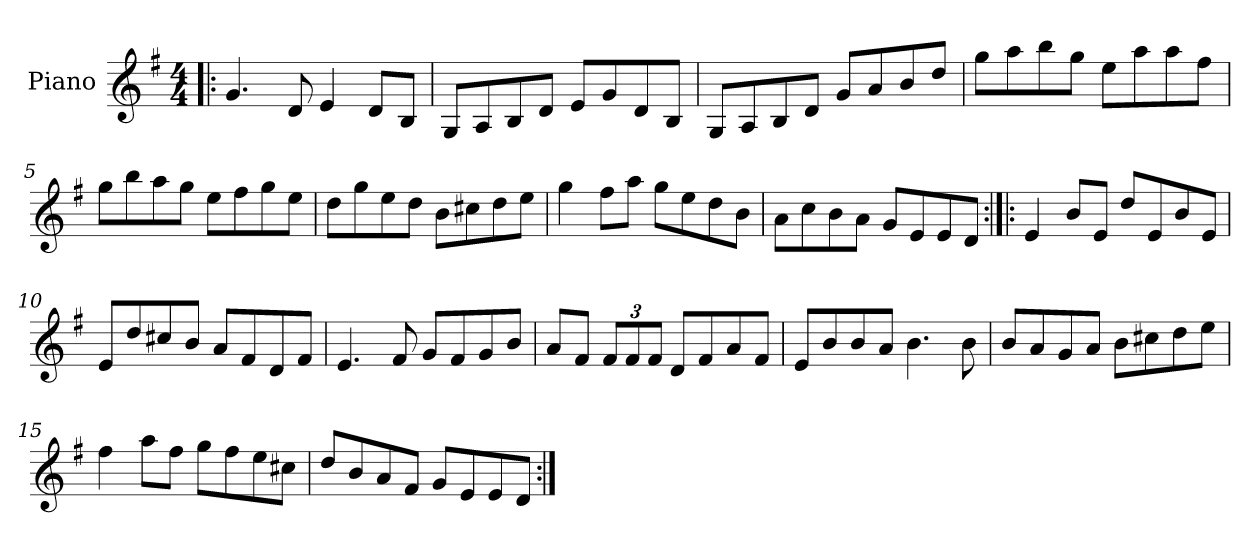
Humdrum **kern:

**kern
*part1
*staff1
*I"Piano
*I'Pno
*clefG2
*k[f#]
*G:
*M4/4
=1!|:
4.g/
8d/
4e/
8d/L
8B/J
=2
8G/L
8A/
8B/
8d/J
8e/L
8g/
8d/
8B/J
=3
8G/L
8A/
8B/
8d/J
8g/L
8a/
8b/
8dd/J
=4
8gg\L
8aa\
8bb\
8gg\J
8ee\L
8aa\
8aa\
8ff#\J
!!LO:LB:g=z
=5
8gg\L
8bb\
8aa\
8gg\J
8ee\L
8ff#\
8gg\
8ee\J
=6
8dd\L
8gg\
8ee\
8dd\J
8b\L
8cc#X\
8dd\
8ee\J
=7
4gg\
8ff#\L
8aa\J
8gg\L
8ee\
8dd\
8b\J
=8
8a\L
8cc\
8b\
8a\J
8g/L
8e/
8e/
8d/J
!!LO:LB:g=z
=9:|!|:
4e/
8b/L
8e/J
8dd/L
8e/
8b/
8e/J
=10
8e/L
8dd/
8cc#X/
8b/J
8a/L
8f#/
8d/
8f#/J
=11
4.e/
8f#/
8g/L
8f#/
8g/
8b/J
=12
8a/L
8f#/J
12f#/L
12f#/
12f#/J
8d/L
8f#/
8a/
8f#/J
!!LO:LB:g=z
=13
8e/L
8b/
8b/
8a/J
4.b\
8b\
=14
8b/L
8a/
8g/
8a/J
8b\L
8cc#X\
8dd\
8ee\J
=15
4ff#\
8aa\L
8ff#\J
8gg\L
8ff#\
8ee\
8cc#X\J
=16
8dd/L
8b/
8a/
8f#/J
8g/L
8e/
8e/
8d/J
=:|!
*-
